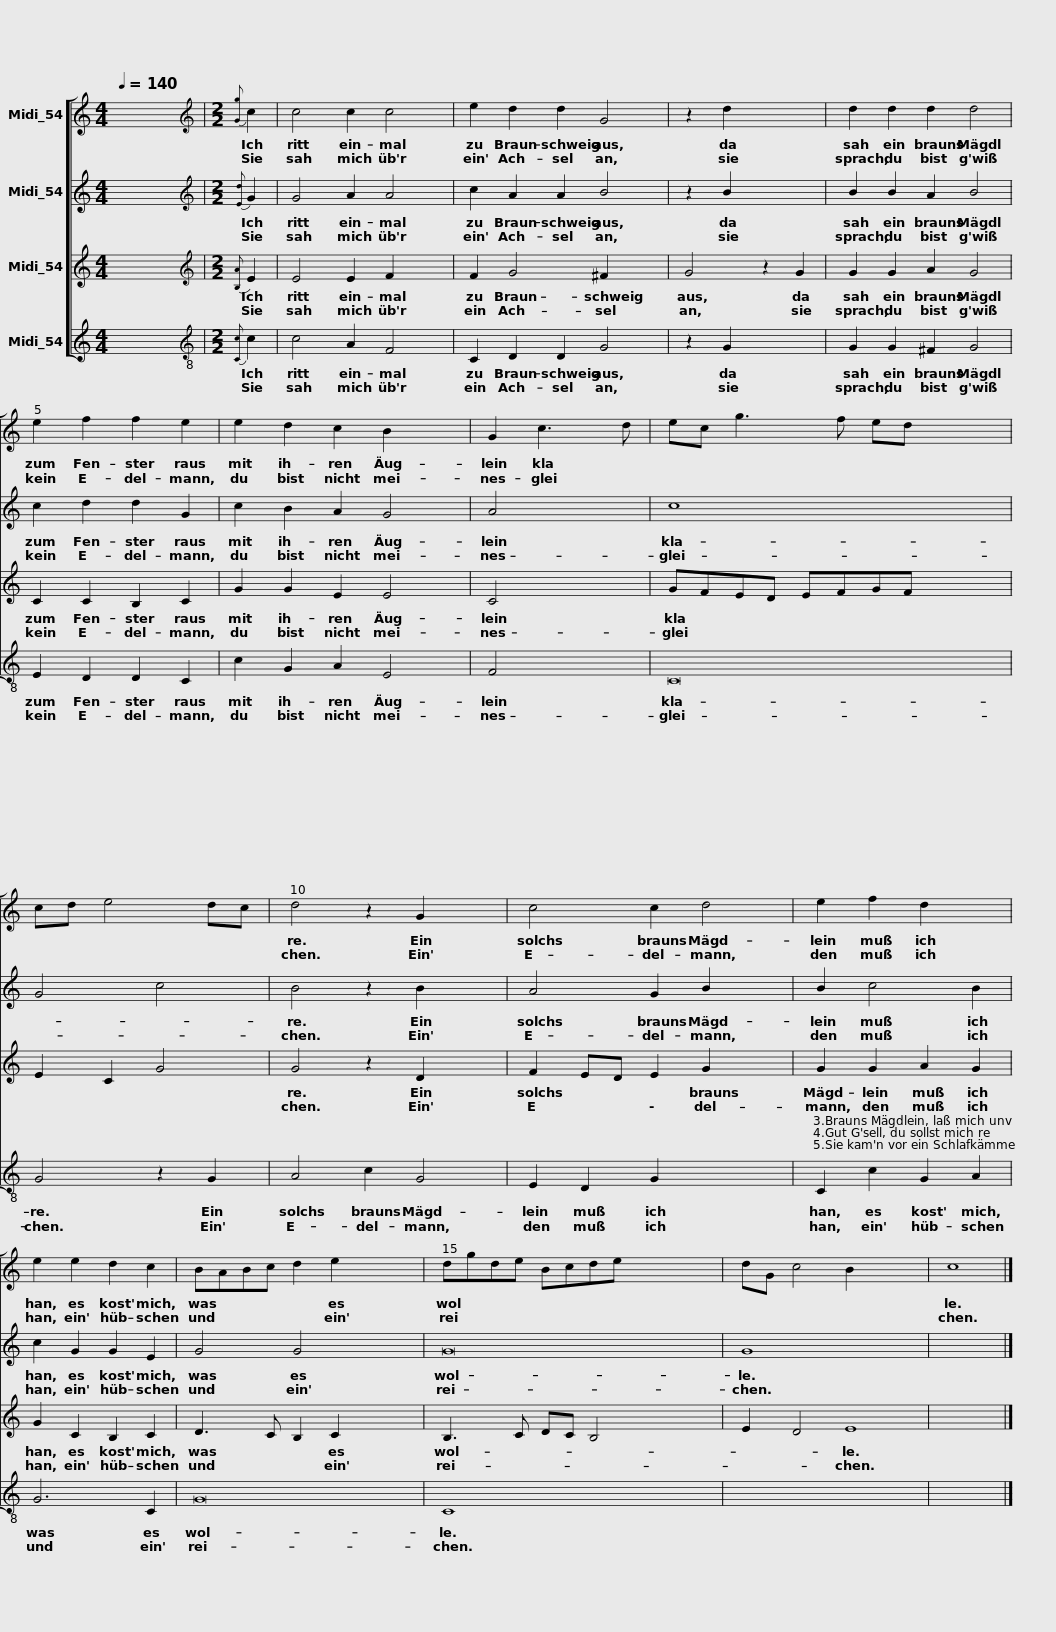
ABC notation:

X:1
%%score [ 1 2 3 4 ]
L:1/8
Q:1/4=140
M:4/4
I:linebreak $
K:C
V:1 treble
V:2 treble
V:3 treble
V:4 treble
V:1
 x8 |$[M:2/2][K:treble]{[Gg]} c2 | c4 c2 c4 | e2 d2 d2 G4 | z2 d2 x4 |$ %5
 d2 d2 d2 d4 | e2 f2 f2 e2 | e2 d2 c2 B2 x2 | G2 c3 d |$ ec g3 f ed x8 | %10
 cd e4 dc | d4 z2 G2 x2 | c4 c2 d4 |$ e2 f2 d2 x2 |$ e2 e2 d2 c2 | %15
 BABc d2 e2 x8 | dgde Bcde x8 | dG c4 B2 x6 | c8 |] %19
V:2
 x8 |$[M:2/2][K:treble]{[Ed]} G2 | G4 A2 A4 | c2 A2 A2 B4 | z2 B2 x4 |$ %5
 B2 B2 A2 B4 | c2 d2 d2 G2 | c2 B2 A2 G4 | A4 x2 |$ c8 x8 | %10
 G4 c4 | B4 z2 B2 x2 | A4 G2 B2 x2 |$ B2 c4 B2 |$ c2 G2 G2 E2 | %15
 G4 G4 x8 | G16 | G8 x6 | x8 |] %19
V:3
 x8 |$[M:2/2][K:treble]{[B,A]} E2 | E4 E2 F2 x2 | F2 G4 ^F2 x2 | G4 z2 G2 |$ %5
 G2 G2 A2 G4 | C2 C2 B,2 C2 | G2 G2 E2 E4 | C4 x2 |$ GFED EFGF x8 | %10
 E2 C2 G4 | G4 z2 D2 x2 | F2 ED E2 G2 x2 |$ G2 G2 A2 G2 |$ G2 C2 B,2 C2 | %15
 D3 C B,2 C2 x8 | B,3 C DC B,4 x6 | E2 D4 E8 | x8 |] %19
V:4
 x8 |$[M:2/2][K:treble-8]{[Cc]} c2 | c4 A2 F4 | C2 D2 D2 G4 | z2 G2 x4 |$ %5
 G2 G2 ^F2 G4 | E2 D2 D2 C2 | c2 G2 A2 E4 | F4 x2 |$ C16 | %10
 G4 z2 G2 | A4 c2 G4 | E2 D2 G2 x4 |$ C2 c2 G2 A2 |$ G6 C2 | %15
 G16 | C8 x8 | x14 | x8 |] %19
